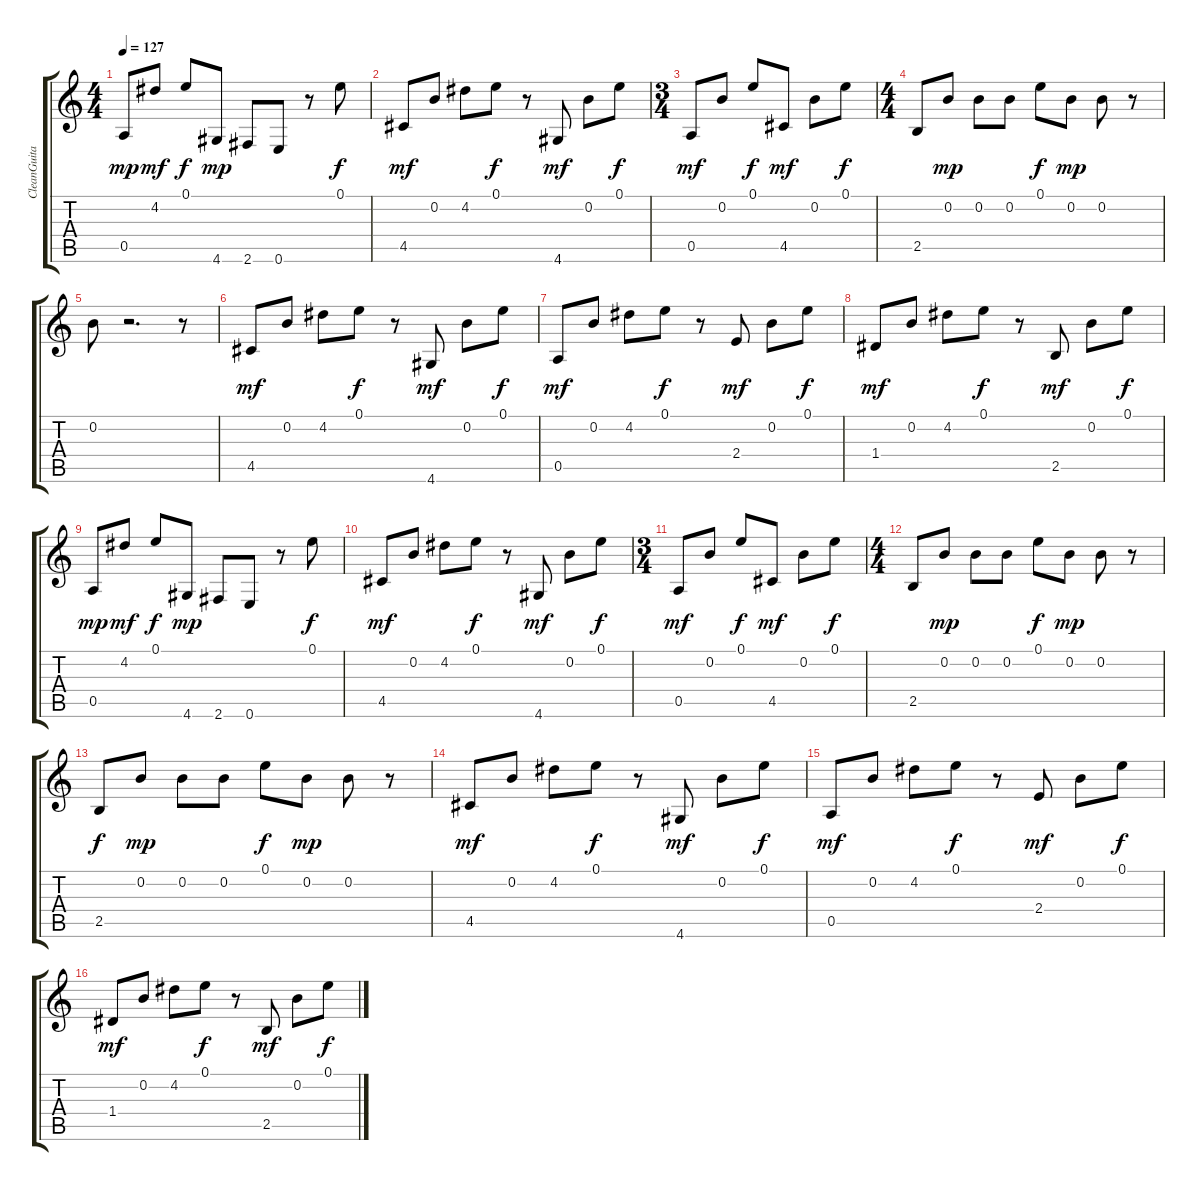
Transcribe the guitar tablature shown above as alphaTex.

\track ("CleanGuitar" "CleanGuita") {instrument electricguitarclean}
\staff {score tabs}
\tuning (E4 B3 G3 D3 A2 E2) {hide}
\ts (4 4)
\tempo 127
\clef g2
\ks c
0.5.8{dy mp} 4.2.8{dy mf} 0.1.8{dy f} 4.6.8{dy mp} 2.6.8 0.6.8 r.8 0.1.8{dy f} |
4.5.8{dy mf} 0.2.8 4.2.8 0.1.8{dy f} r.8 4.6.8{dy mf} 0.2.8 0.1.8{dy f} |
\ts (3 4)
0.5.8{dy mf} 0.2.8 0.1.8{dy f} 4.5.8{dy mf} 0.2.8 0.1.8{dy f} |
\ts (4 4)
2.5.8 0.2.8{dy mp} 0.2.8 0.2.8 0.1.8{dy f} 0.2.8{dy mp} 0.2.8 r.8 |
0.2.8 r.2{d} r.8 |
4.5.8{dy mf} 0.2.8 4.2.8 0.1.8{dy f} r.8 4.6.8{dy mf} 0.2.8 0.1.8{dy f} |
0.5.8{dy mf} 0.2.8 4.2.8 0.1.8{dy f} r.8 2.4.8{dy mf} 0.2.8 0.1.8{dy f} |
1.4.8{dy mf} 0.2.8 4.2.8 0.1.8{dy f} r.8 2.5.8{dy mf} 0.2.8 0.1.8{dy f} |
0.5.8{dy mp} 4.2.8{dy mf} 0.1.8{dy f} 4.6.8{dy mp} 2.6.8 0.6.8 r.8 0.1.8{dy f} |
4.5.8{dy mf} 0.2.8 4.2.8 0.1.8{dy f} r.8 4.6.8{dy mf} 0.2.8 0.1.8{dy f} |
\ts (3 4)
0.5.8{dy mf} 0.2.8 0.1.8{dy f} 4.5.8{dy mf} 0.2.8 0.1.8{dy f} |
\ts (4 4)
2.5.8 0.2.8{dy mp} 0.2.8 0.2.8 0.1.8{dy f} 0.2.8{dy mp} 0.2.8 r.8 |
2.5.8{dy f} 0.2.8{dy mp} 0.2.8 0.2.8 0.1.8{dy f} 0.2.8{dy mp} 0.2.8 r.8 |
4.5.8{dy mf} 0.2.8 4.2.8 0.1.8{dy f} r.8 4.6.8{dy mf} 0.2.8 0.1.8{dy f} |
0.5.8{dy mf} 0.2.8 4.2.8 0.1.8{dy f} r.8 2.4.8{dy mf} 0.2.8 0.1.8{dy f} |
1.4.8{dy mf} 0.2.8 4.2.8 0.1.8{dy f} r.8 2.5.8{dy mf} 0.2.8 0.1.8{dy f}
